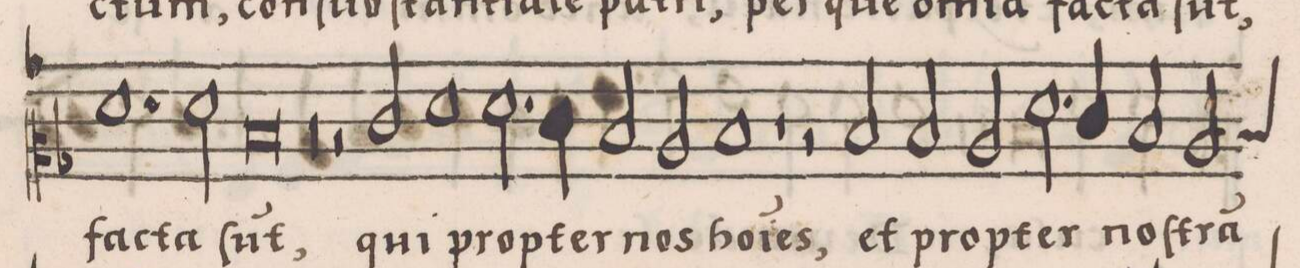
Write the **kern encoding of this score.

**kern	**text
*I"ALTVS	*
*clefC2	*
*k[b-]	*
*met(c|)	*
*M2/1	*
1.f	fac-
=69	=69
2f\	   ta
0d	ſu(n)t,
=70	=70
1r	.
=71	=71
1r	.
2r	.
2e/	qui
=72	=72
1f	prop-
2.f\	-ter
4e\	nos
=73	=73
2d/	ho-
2c/	-(m)i-
1d	-(n)es,
=74	=74
1r	.
2r	.
2d/	et
=75	=75
2d/	prop-
2c/	.
2.f\	-ter
4e/	.
=76	=76
2d/	noſ-
*custos:d	*
2c/	-tra(m)
*-	*-
